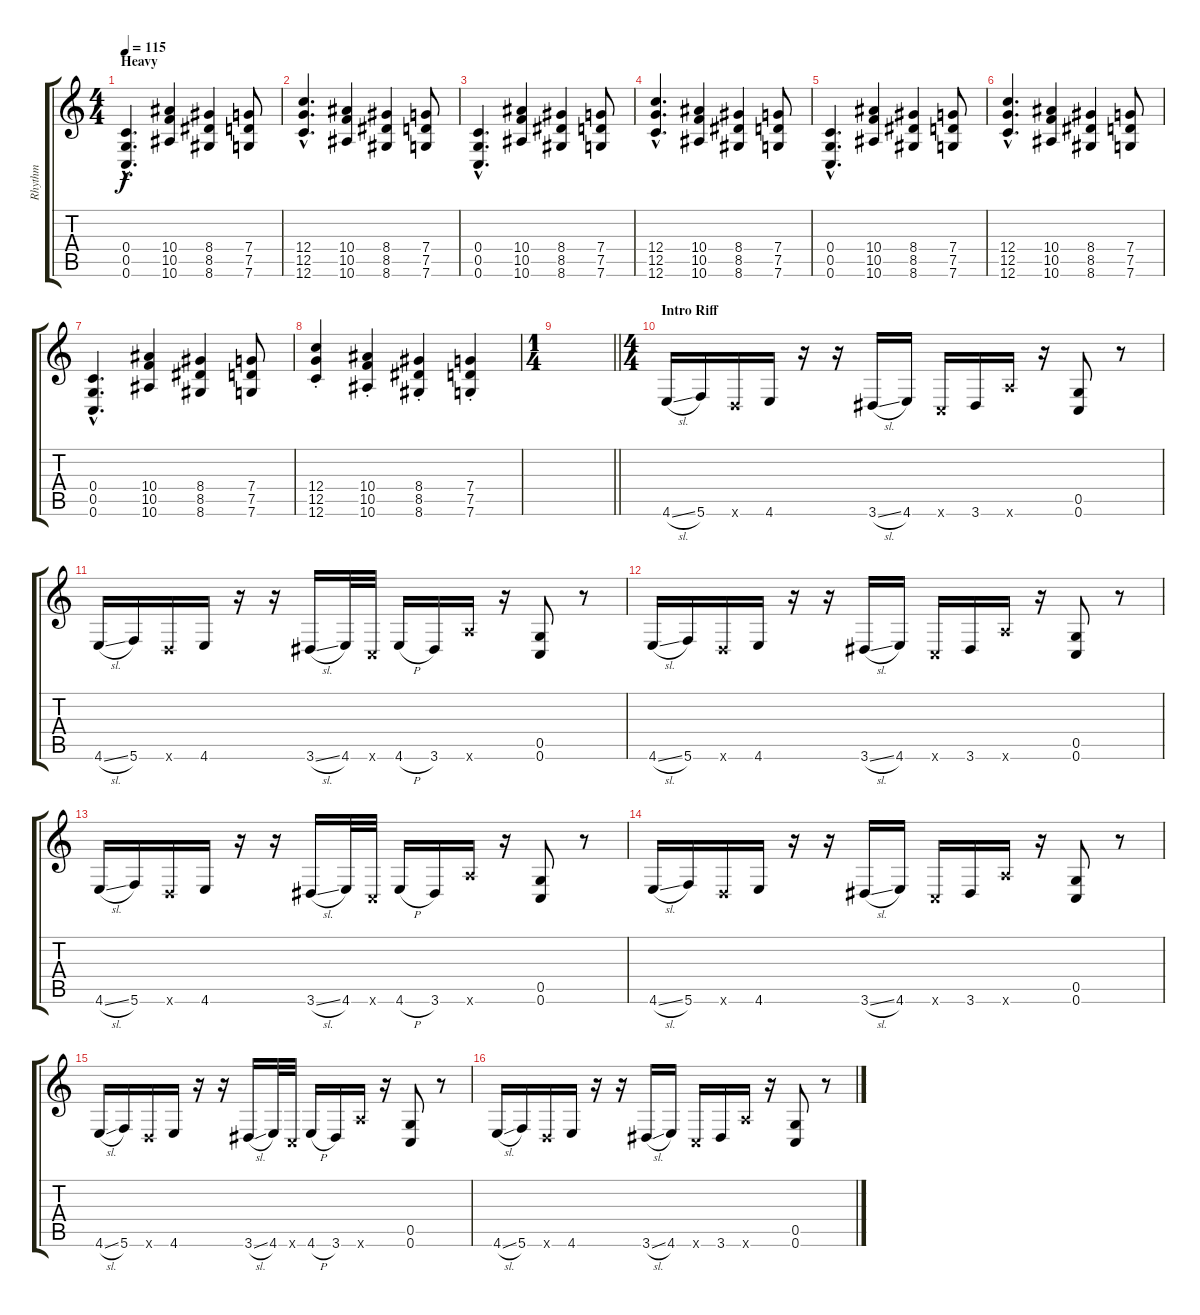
\track ("Rhythm" "Rhythm") {instrument distortionguitar}
\staff {score tabs}
\tuning (D4 A3 F3 C3 G2 C2) {hide}
\ts (4 4)
\section ("" "Heavy")
\tempo 115
\clef g2
\ks c
(0.4{hac} 0.5{hac} 0.6{hac}).4{d dy f volume 13} (10.4 10.5 10.6).4 (8.4 8.5 8.6).4 (7.4 7.5 7.6).8 |
(12.4{hac} 12.5{hac} 12.6{hac}).4{d} (10.4 10.5 10.6).4 (8.4 8.5 8.6).4 (7.4 7.5 7.6).8 |
(0.4{hac} 0.5{hac} 0.6{hac}).4{d} (10.4 10.5 10.6).4 (8.4 8.5 8.6).4 (7.4 7.5 7.6).8 |
(12.4{hac} 12.5{hac} 12.6{hac}).4{d} (10.4 10.5 10.6).4 (8.4 8.5 8.6).4 (7.4 7.5 7.6).8 |
(0.4{hac} 0.5{hac} 0.6{hac}).4{d} (10.4 10.5 10.6).4 (8.4 8.5 8.6).4 (7.4 7.5 7.6).8 |
(12.4{hac} 12.5{hac} 12.6{hac}).4{d} (10.4 10.5 10.6).4 (8.4 8.5 8.6).4 (7.4 7.5 7.6).8 |
(0.4{hac} 0.5{hac} 0.6{hac}).4{d} (10.4 10.5 10.6).4 (8.4 8.5 8.6).4 (7.4 7.5 7.6).8 |
(12.4{st} 12.5{st} 12.6{st}).4 (10.4{st} 10.5{st} 10.6{st}).4 (8.4{st} 8.5{st} 8.6{st}).4 (7.4{st} 7.5{st} 7.6{st}).4 |
\ts (1 4)
\barLineRight lightlight
|
\ts (4 4)
\section ("" "Intro Riff")
4.6{sl}.16 5.6.16 2.6{x}.16 4.6.16 r.16 r.16 3.6{sl}.16 4.6.16 0.6{x}.16 3.6.16 9.6{x}.16 r.16 (0.5 0.6).8 r.8 |
4.6{sl}.16 5.6.16 2.6{x}.16 4.6.16 r.16 r.16 3.6{sl}.16 4.6.32 0.6{x}.32 4.6{h}.16 3.6.16 9.6{x}.16 r.16 (0.5 0.6).8 r.8 |
4.6{sl}.16 5.6.16 2.6{x}.16 4.6.16 r.16 r.16 3.6{sl}.16 4.6.16 0.6{x}.16 3.6.16 9.6{x}.16 r.16 (0.5 0.6).8 r.8 |
4.6{sl}.16 5.6.16 2.6{x}.16 4.6.16 r.16 r.16 3.6{sl}.16 4.6.32 0.6{x}.32 4.6{h}.16 3.6.16 9.6{x}.16 r.16 (0.5 0.6).8 r.8 |
4.6{sl}.16 5.6.16 2.6{x}.16 4.6.16 r.16 r.16 3.6{sl}.16 4.6.16 0.6{x}.16 3.6.16 9.6{x}.16 r.16 (0.5 0.6).8 r.8 |
4.6{sl}.16 5.6.16 2.6{x}.16 4.6.16 r.16 r.16 3.6{sl}.16 4.6.32 0.6{x}.32 4.6{h}.16 3.6.16 9.6{x}.16 r.16 (0.5 0.6).8 r.8 |
4.6{sl}.16 5.6.16 2.6{x}.16 4.6.16 r.16 r.16 3.6{sl}.16 4.6.16 0.6{x}.16 3.6.16 9.6{x}.16 r.16 (0.5 0.6).8 r.8
